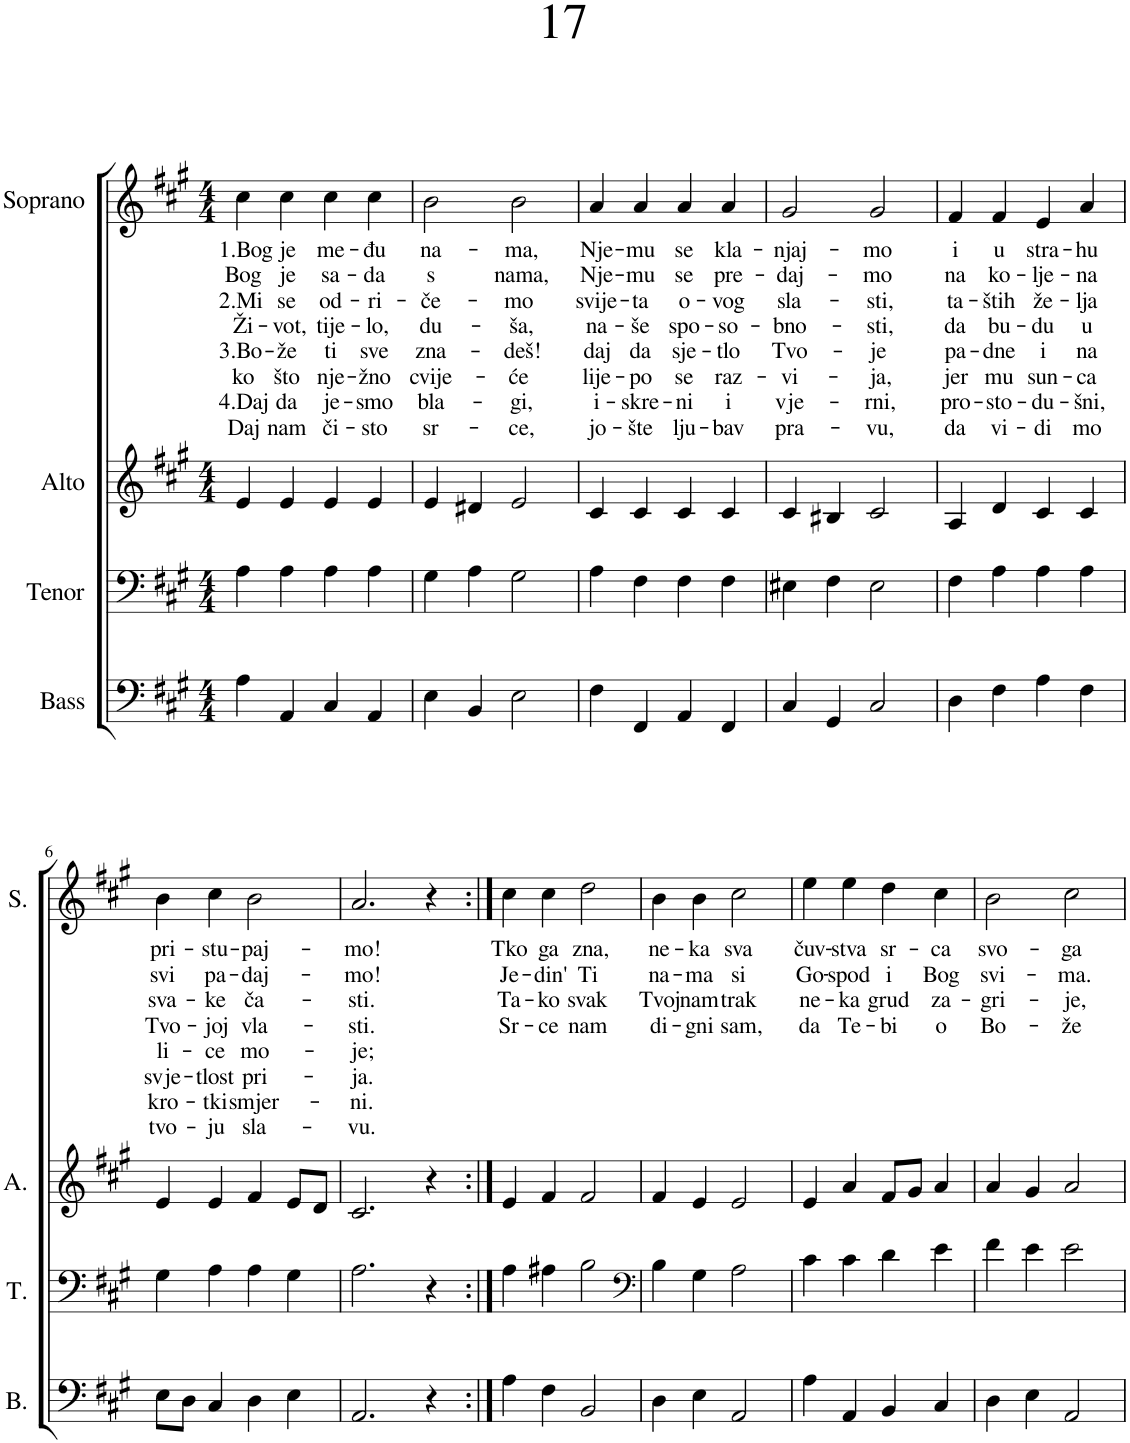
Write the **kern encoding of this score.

**kern	**kern	**kern	**kern	**text	**text	**text	**text	**text	**text	**text	**text
*part4	*part3	*part2	*part1	*part1	*part1	*part1	*part1	*part1	*part1	*part1	*part1
*staff4	*staff3	*staff2	*staff1	*staff1	*staff1	*staff1	*staff1	*staff1	*staff1	*staff1	*staff1
*I"Bass	*I"Tenor	*I"Alto	*I"Soprano	*	*	*	*	*	*	*	*
*I'B.	*I'T.	*I'A.	*I'S.	*	*	*	*	*	*	*	*
*clefF4	*clefF4	*clefG2	*clefG2	*	*	*	*	*	*	*	*
*k[f#c#g#]	*k[f#c#g#]	*k[f#c#g#]	*k[f#c#g#]	*	*	*	*	*	*	*	*
*M4/4	*M4/4	*M4/4	*M4/4	*	*	*	*	*	*	*	*
=1	=1	=1	=1	=1	=1	=1	=1	=1	=1	=1	=1
!	!	!	!	!LO:LY:b	!LO:LY:b	!LO:LY:b	!LO:LY:b	!LO:LY:b	!LO:LY:b	!LO:LY:b	!LO:LY:b
4A\	4A\	4e/	4cc#\	1.Bog	Bog	2.Mi	Ži-	3.Bo-	ko	4.Daj	Daj
!	!	!	!	!LO:LY:b	!LO:LY:b	!LO:LY:b	!LO:LY:b	!LO:LY:b	!LO:LY:b	!LO:LY:b	!LO:LY:b
4AA/	4A\	4e/	4cc#\	je	je	se	-vot,	-že	što	da	nam
!	!	!	!	!LO:LY:b	!LO:LY:b	!LO:LY:b	!LO:LY:b	!LO:LY:b	!LO:LY:b	!LO:LY:b	!LO:LY:b
4C#/	4A\	4e/	4cc#\	me-	sa-	od-	tije-	ti	nje-	je-	či-
!	!	!	!	!LO:LY:b	!LO:LY:b	!LO:LY:b	!LO:LY:b	!LO:LY:b	!LO:LY:b	!LO:LY:b	!LO:LY:b
4AA/	4A\	4e/	4cc#\	-đu	-da	-ri-	-lo,	sve	-žno	-smo	-sto
=2	=2	=2	=2	=2	=2	=2	=2	=2	=2	=2	=2
!	!	!	!	!LO:LY:b	!LO:LY:b	!LO:LY:b	!LO:LY:b	!LO:LY:b	!LO:LY:b	!LO:LY:b	!LO:LY:b
4E\	4G#\	4e/	2b\	na-	s	-če-	du-	zna-	cvije-	bla-	sr-
4BB/	4A\	4d#X/	.	.	.	.	.	.	.	.	.
!	!	!	!	!LO:LY:b	!LO:LY:b	!LO:LY:b	!LO:LY:b	!LO:LY:b	!LO:LY:b	!LO:LY:b	!LO:LY:b
2E\	2G#\	2e/	2b\	-ma,	nama,	-mo	-ša,	-deš!	-će	-gi,	-ce,
=3	=3	=3	=3	=3	=3	=3	=3	=3	=3	=3	=3
!	!	!	!	!LO:LY:b	!LO:LY:b	!LO:LY:b	!LO:LY:b	!LO:LY:b	!LO:LY:b	!LO:LY:b	!LO:LY:b
4F#\	4A\	4c#/	4a/	Nje-	Nje-	svije-	na-	daj	lije-	i-	jo-
!	!	!	!	!LO:LY:b	!LO:LY:b	!LO:LY:b	!LO:LY:b	!LO:LY:b	!LO:LY:b	!LO:LY:b	!LO:LY:b
4FF#/	4F#\	4c#/	4a/	-mu	-mu	-ta	-še	da	-po	-skre-	-šte
!	!	!	!	!LO:LY:b	!LO:LY:b	!LO:LY:b	!LO:LY:b	!LO:LY:b	!LO:LY:b	!LO:LY:b	!LO:LY:b
4AA/	4F#\	4c#/	4a/	se	se	o-	spo-	sje-	se	-ni	lju-
!	!	!	!	!LO:LY:b	!LO:LY:b	!LO:LY:b	!LO:LY:b	!LO:LY:b	!LO:LY:b	!LO:LY:b	!LO:LY:b
4FF#/	4F#\	4c#/	4a/	kla-	pre-	-vog	-so-	-tlo	raz-	i	-bav
=4	=4	=4	=4	=4	=4	=4	=4	=4	=4	=4	=4
!	!	!	!	!LO:LY:b	!LO:LY:b	!LO:LY:b	!LO:LY:b	!LO:LY:b	!LO:LY:b	!LO:LY:b	!LO:LY:b
4C#/	4E#X\	4c#/	2g#/	-njaj-	-daj-	sla-	-bno-	Tvo-	-vi-	vje-	pra-
4GG#/	4F#\	4B#X/	.	.	.	.	.	.	.	.	.
!	!	!	!	!LO:LY:b	!LO:LY:b	!LO:LY:b	!LO:LY:b	!LO:LY:b	!LO:LY:b	!LO:LY:b	!LO:LY:b
2C#/	2E#\	2c#/	2g#/	-mo	-mo	-sti,	-sti,	-je	-ja,	-rni,	-vu,
=5	=5	=5	=5	=5	=5	=5	=5	=5	=5	=5	=5
!	!	!	!	!LO:LY:b	!LO:LY:b	!LO:LY:b	!LO:LY:b	!LO:LY:b	!LO:LY:b	!LO:LY:b	!LO:LY:b
4D\	4F#\	4A/	4f#/	i	na	ta-	da	pa-	jer	pro-	da
!	!	!	!	!LO:LY:b	!LO:LY:b	!LO:LY:b	!LO:LY:b	!LO:LY:b	!LO:LY:b	!LO:LY:b	!LO:LY:b
4F#\	4A\	4d/	4f#/	u	ko-	-štih	bu-	-dne	mu	-sto-	vi-
!	!	!	!	!LO:LY:b	!LO:LY:b	!LO:LY:b	!LO:LY:b	!LO:LY:b	!LO:LY:b	!LO:LY:b	!LO:LY:b
4A\	4A\	4c#/	4e/	stra-	-lje-	že-	-du	i	sun-	-du-	-di
!	!	!	!	!LO:LY:b	!LO:LY:b	!LO:LY:b	!LO:LY:b	!LO:LY:b	!LO:LY:b	!LO:LY:b	!LO:LY:b
4F#\	4A\	4c#/	4a/	-hu	-na	-lja	u	na	-ca	-šni,	mo
!!LO:LB:g=z
=6	=6	=6	=6	=6	=6	=6	=6	=6	=6	=6	=6
!	!	!	!	!LO:LY:b	!LO:LY:b	!LO:LY:b	!LO:LY:b	!LO:LY:b	!LO:LY:b	!LO:LY:b	!LO:LY:b
8E\L	4G#\	4e/	4b\	pri-	svi	sva-	Tvo-	li-	svje-	kro-	tvo-
8D\J	.	.	.	.	.	.	.	.	.	.	.
!	!	!	!	!LO:LY:b	!LO:LY:b	!LO:LY:b	!LO:LY:b	!LO:LY:b	!LO:LY:b	!LO:LY:b	!LO:LY:b
4C#/	4A\	4e/	4cc#\	-stu-	pa-	-ke	-joj	-ce	-tlost	-tki	-ju
!	!	!	!	!LO:LY:b	!LO:LY:b	!LO:LY:b	!LO:LY:b	!LO:LY:b	!LO:LY:b	!LO:LY:b	!LO:LY:b
4D\	4A\	4f#/	2b\	-paj-	-daj-	ča-	vla-	mo-	pri-	smjer-	sla-
4E\	4G#\	8e/L	.	.	.	.	.	.	.	.	.
.	.	8d/J	.	.	.	.	.	.	.	.	.
=7	=7	=7	=7	=7	=7	=7	=7	=7	=7	=7	=7
!	!	!	!	!LO:LY:b	!LO:LY:b	!LO:LY:b	!LO:LY:b	!LO:LY:b	!LO:LY:b	!LO:LY:b	!LO:LY:b
2.AA/	2.A\	2.c#/	2.a/	-mo!	-mo!	-sti.	-sti.	-je;	-ja.	-ni.	-vu.
4r	4r	4r	4r	.	.	.	.	.	.	.	.
=8:|!	=8:|!	=8:|!	=8:|!	=8:|!	=8:|!	=8:|!	=8:|!	=8:|!	=8:|!	=8:|!	=8:|!
!	!	!	!	!LO:LY:b	!LO:LY:b	!LO:LY:b	!LO:LY:b	!	!	!	!
4A\	4A\	4e/	4cc#\	Tko	Je-	Ta-	Sr-	.	.	.	.
!	!	!	!	!LO:LY:b	!LO:LY:b	!LO:LY:b	!LO:LY:b	!	!	!	!
4F#\	4A#X\	4f#/	4cc#\	ga	-din'	-ko	-ce	.	.	.	.
!	!	!	!	!LO:LY:b	!LO:LY:b	!LO:LY:b	!LO:LY:b	!	!	!	!
2BB/	2B\	2f#/	2dd\	zna,	Ti	svak	nam	.	.	.	.
=9	=9	=9	=9	=9	=9	=9	=9	=9	=9	=9	=9
*	*clefF4	*	*	*	*	*	*	*	*	*	*
!	!	!	!	!LO:LY:b	!LO:LY:b	!LO:LY:b	!LO:LY:b	!	!	!	!
4D\	4B\	4f#/	4b\	ne-	na-	Tvoj	di-	.	.	.	.
!	!	!	!	!LO:LY:b	!LO:LY:b	!LO:LY:b	!LO:LY:b	!	!	!	!
4E\	4G#\	4e/	4b\	-ka	-ma	nam	-gni	.	.	.	.
!	!	!	!	!LO:LY:b	!LO:LY:b	!LO:LY:b	!LO:LY:b	!	!	!	!
2AA/	2A\	2e/	2cc#\	sva	si	trak	sam,	.	.	.	.
=10	=10	=10	=10	=10	=10	=10	=10	=10	=10	=10	=10
!	!	!	!	!LO:LY:b	!LO:LY:b	!LO:LY:b	!LO:LY:b	!	!	!	!
4A\	4c#\	4e/	4ee\	čuv-	Go-	ne-	da	.	.	.	.
!	!	!	!	!LO:LY:b	!LO:LY:b	!LO:LY:b	!LO:LY:b	!	!	!	!
4AA/	4c#\	4a/	4ee\	-stva	-spod	-ka	Te-	.	.	.	.
!	!	!	!	!LO:LY:b	!LO:LY:b	!LO:LY:b	!LO:LY:b	!	!	!	!
4BB/	4d\	8f#/L	4dd\	sr-	i	grud	-bi	.	.	.	.
.	.	8g#/J	.	.	.	.	.	.	.	.	.
!	!	!	!	!LO:LY:b	!LO:LY:b	!LO:LY:b	!LO:LY:b	!	!	!	!
4C#/	4e\	4a/	4cc#\	-ca	Bog	za-	o	.	.	.	.
=11	=11	=11	=11	=11	=11	=11	=11	=11	=11	=11	=11
!	!	!	!	!LO:LY:b	!LO:LY:b	!LO:LY:b	!LO:LY:b	!	!	!	!
4D\	4f#\	4a/	2b\	svo-	svi-	-gri-	Bo-	.	.	.	.
4E\	4e\	4g#/	.	.	.	.	.	.	.	.	.
!	!	!	!	!LO:LY:b	!LO:LY:b	!LO:LY:b	!LO:LY:b	!	!	!	!
2AA/	2e\	2a/	2cc#\	-ga	-ma.	-je,	-že	.	.	.	.
=	=	=	=	=	=	=	=	=	=	=	=
*-	*-	*-	*-	*-	*-	*-	*-	*-	*-	*-	*-
